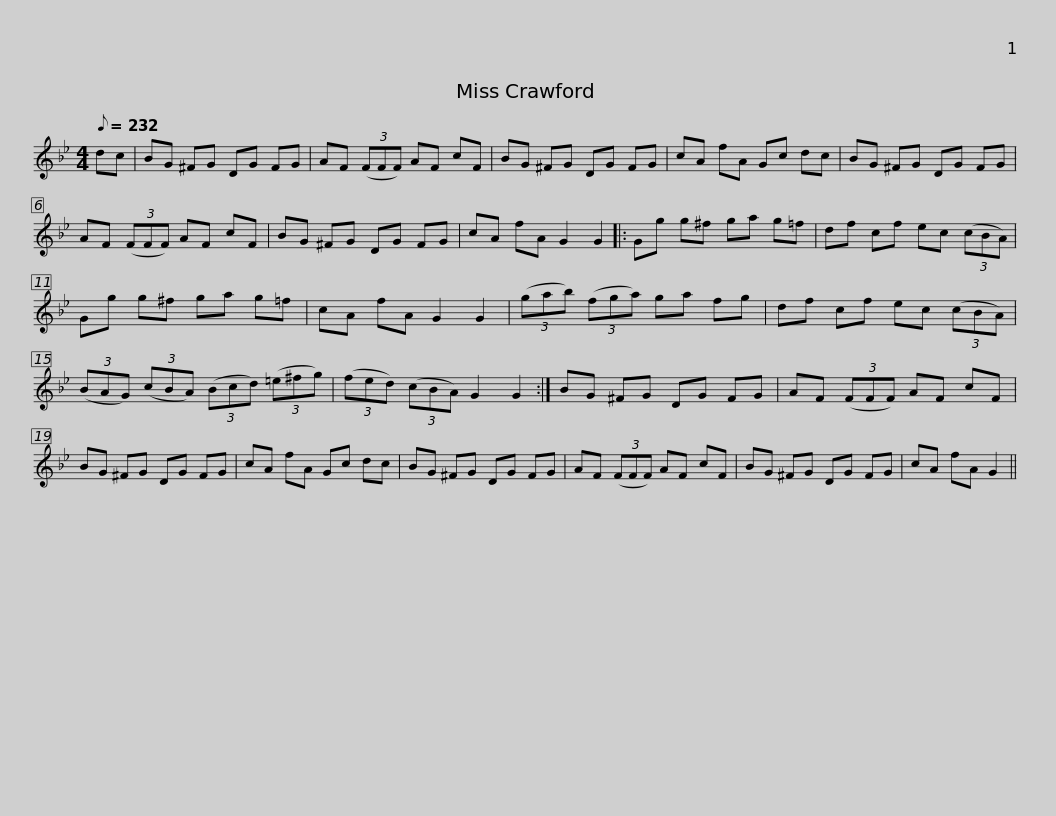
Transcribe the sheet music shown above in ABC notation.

X:1
L:1/8
Q:1/8=232
M:4/4
I:linebreak $
K:Gmin
V:1 treble
V:1
 dc | BG ^FG DG FG | AF (3(FFF) AF cF | BG ^FG DG FG | cA fA Gc dc | %5
 BG ^FG DG FG |$ AF (3(FFF) AF cF | BG ^FG DG FG | cA fA G2 G2 |: Gg g^f ga g=f | %10
 df cf ec (3(cBA) |$ Gg g^f ga g=f | cA fA G2 G2 | (3(gab) (3(fga) ga fg | df cf ec (3(cBA) |$ %15
 (3(BAG) (3(cBA) (3(Bcd) (3(=e^fg) | (3(fed) (3(cBA) G2 G2 :| BG ^FG DG FG | AF (3(FFF) AF cF |$ BG ^FG DG FG | %20
 cA fA Gc dc | BG ^FG DG FG | AF (3(FFF) AF cF | BG ^FG DG FG |$ cA fA G2 || %25
